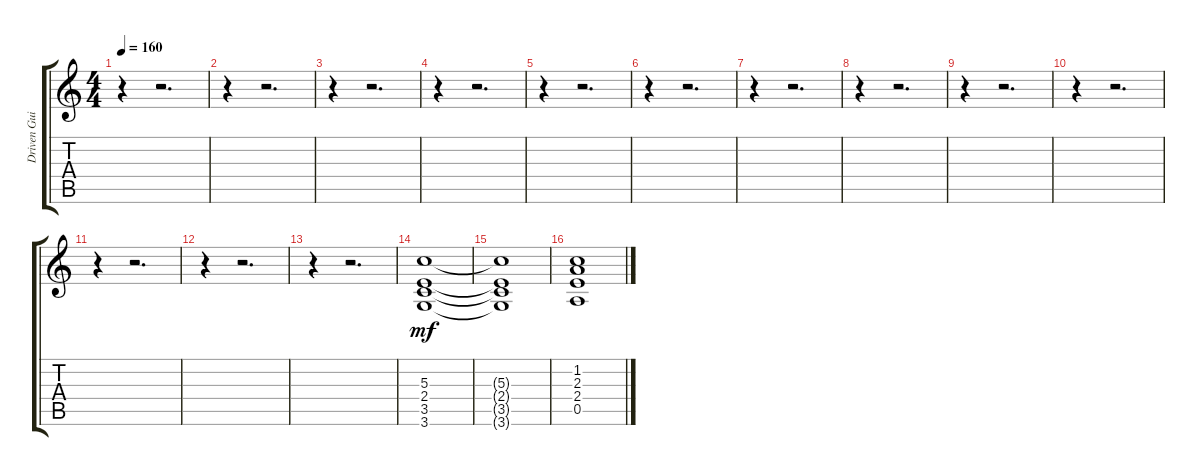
\track ("Driven Guitar" "Driven Gui") {instrument overdrivenguitar}
\staff {score tabs}
\tuning (E4 B3 G3 D3 A2 E2) {hide}
\ts (4 4)
\tempo 160
\clef g2
\ks c
r.4{dy mf} r.2{d} |
r.4 r.2{d} |
r.4 r.2{d} |
r.4 r.2{d} |
r.4 r.2{d} |
r.4 r.2{d} |
r.4 r.2{d} |
r.4 r.2{d} |
r.4 r.2{d} |
r.4 r.2{d} |
r.4 r.2{d} |
r.4 r.2{d} |
r.4 r.2{d} |
(5.3 2.4 3.5 3.6).1 |
(5.3{t} 2.4{t} 3.5{t} 3.6{t}).1 |
(1.2 2.3 2.4 0.5).1
